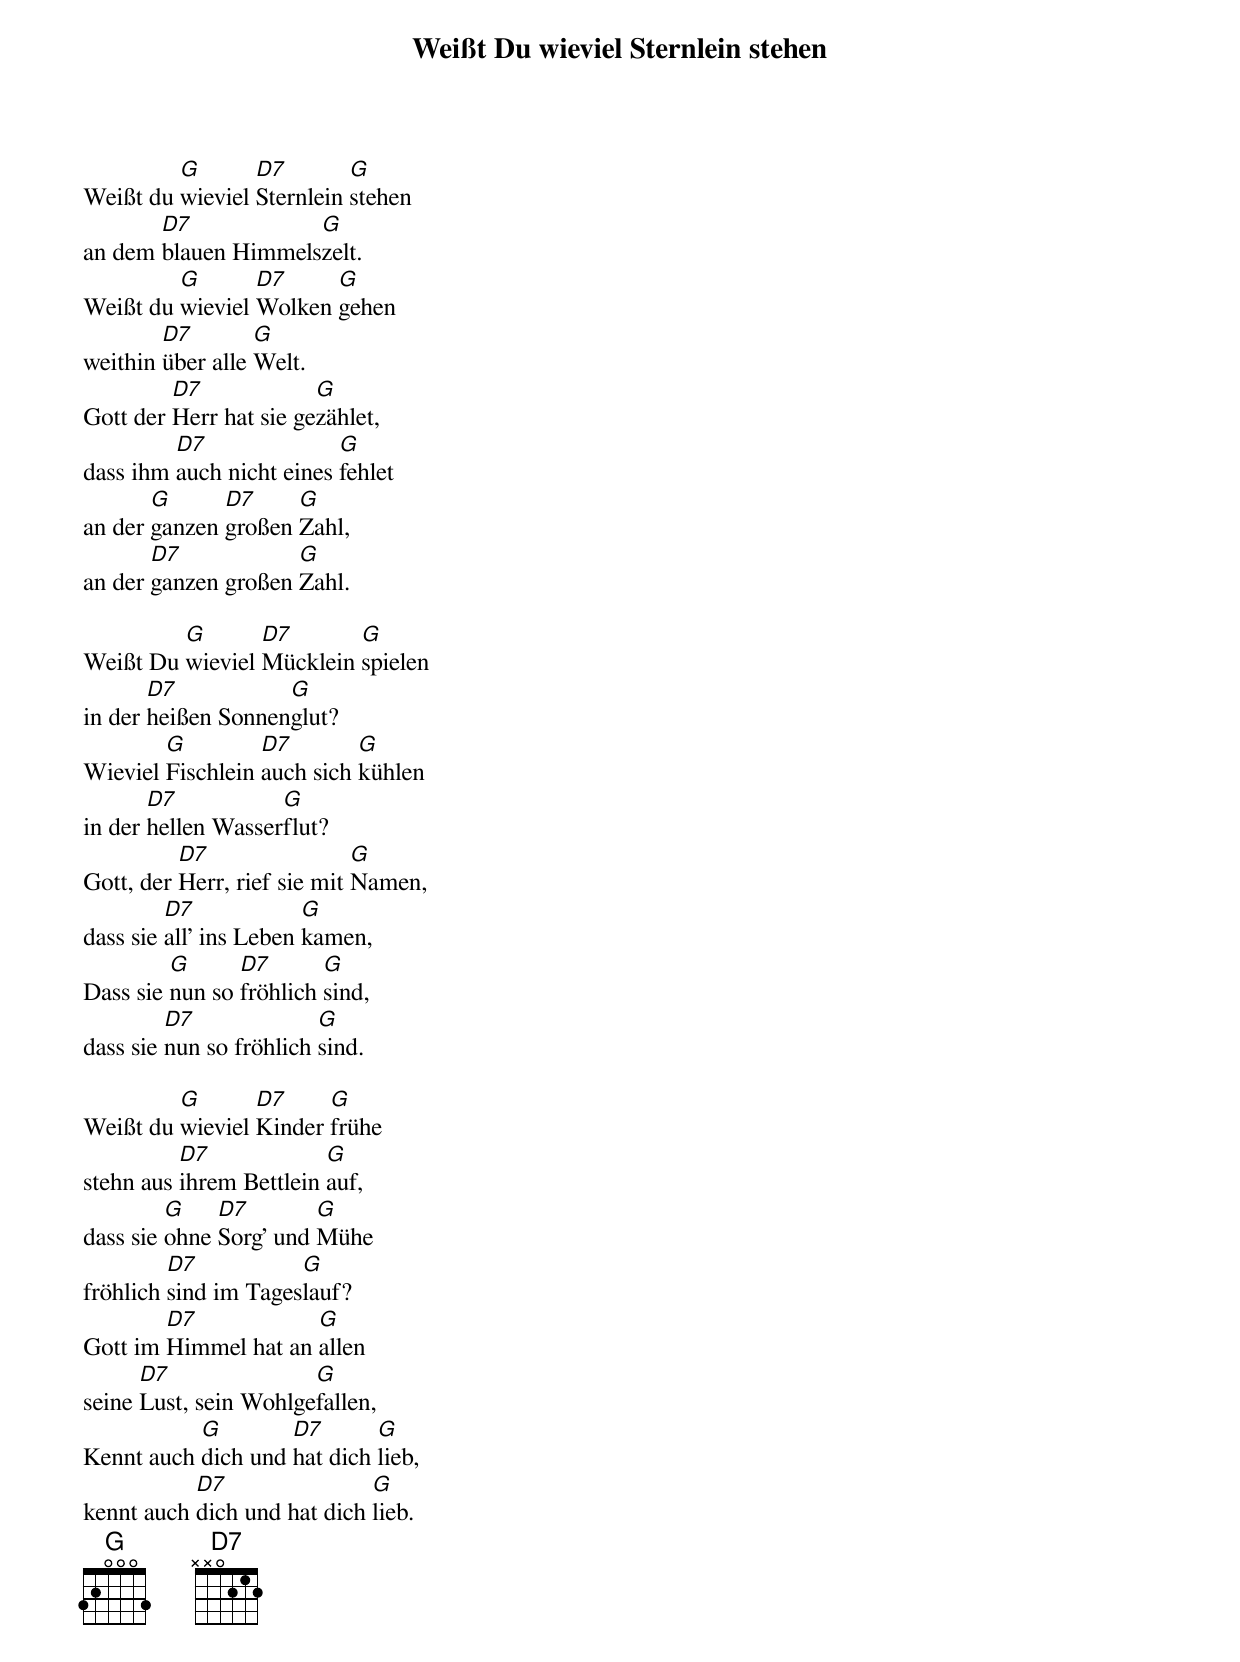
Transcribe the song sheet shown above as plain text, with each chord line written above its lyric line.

Weißt Du wieviel Sternlein stehen

         G       D7        G
Weißt du wieviel Sternlein stehen
       D7            G
an dem blauen Himmelszelt.
         G       D7     G
Weißt du wieviel Wolken gehen
        D7        G
weithin über alle Welt.
         D7             G
Gott der Herr hat sie gezählet,
         D7               G
dass ihm auch nicht eines fehlet
       G      D7     G
an der ganzen großen Zahl,
       D7            G
an der ganzen großen Zahl.

         G       D7       G
Weißt Du wieviel Mücklein spielen
       D7           G
in der heißen Sonnenglut?
        G         D7        G
Wieviel Fischlein auch sich kühlen
       D7           G
in der hellen Wasserflut?
          D7                 G
Gott, der Herr, rief sie mit Namen,
         D7             G
dass sie all' ins Leben kamen,
         G      D7       G
Dass sie nun so fröhlich sind,
         D7              G
dass sie nun so fröhlich sind.

         G       D7     G
Weißt du wieviel Kinder frühe
          D7             G
stehn aus ihrem Bettlein auf,
         G    D7        G
dass sie ohne Sorg' und Mühe
         D7           G
fröhlich sind im Tageslauf?
        D7            G
Gott im Himmel hat an allen
      D7               G
seine Lust, sein Wohlgefallen,
           G        D7       G
Kennt auch dich und hat dich lieb,
           D7                G
kennt auch dich und hat dich lieb.
